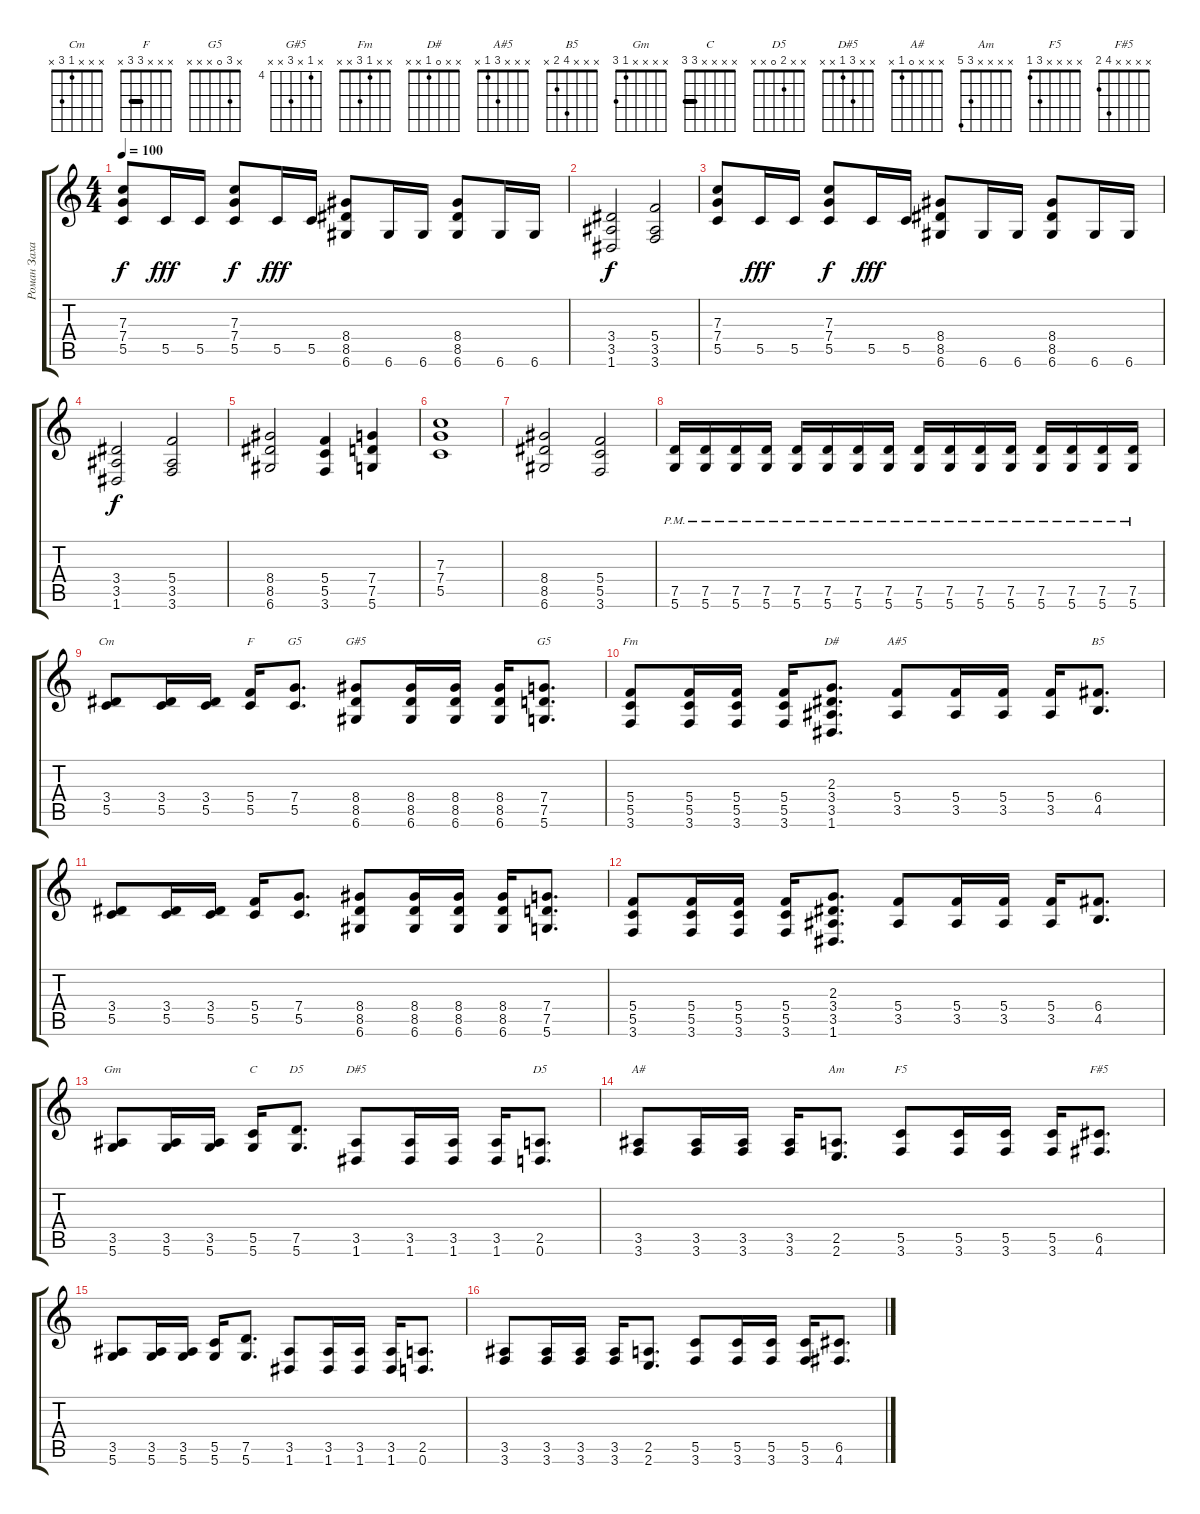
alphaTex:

\track ("Роман Захаров" "Роман Заха") {instrument distortionguitar}
\staff {score tabs}
\tuning (D4 A3 F3 C3 G2 D2) {hide}
\chord ("Cm" x x x 1 3 x)
\chord ("F" x x x 3 3 x) {barre 3}
\chord ("G5" x x x 5 5 3) {barre 5}
\chord ("G#5" x 4 x 6 x x) {firstfret 4}
\chord ("G5" x 3 0 x x x)
\chord ("Fm" x x 1 3 x x)
\chord ("D#" x x 0 1 x x)
\chord ("A#5" x x x 3 1 x)
\chord ("B5" x x x 4 2 x)
\chord ("Gm" x x x x 1 3)
\chord ("C" x x x x 3 3) {barre 3}
\chord ("D5" x 3 2 0 x x)
\chord ("D#5" x x 3 1 x x)
\chord ("D5" x x 2 0 x x)
\chord ("A#" x x x 0 1 x)
\chord ("Am" x x x x 3 5)
\chord ("F5" x x x x 3 1)
\chord ("F#5" x x x x 4 2)
\ts (4 4)
\tempo 100
\clef g2
\ks c
(7.3 7.4 5.5).8{dy f} 5.5.16{dy fff} 5.5.16 (7.3 7.4 5.5).8{dy f} 5.5.16{dy fff} 5.5.16 (8.4 8.5 6.6).8 6.6.16 6.6.16 (8.4 8.5 6.6).8 6.6.16 6.6.16 |
(3.4 3.5 1.6).2{dy f} (5.4 3.5 3.6).2 |
(7.3 7.4 5.5).8 5.5.16{dy fff} 5.5.16 (7.3 7.4 5.5).8{dy f} 5.5.16{dy fff} 5.5.16 (8.4 8.5 6.6).8 6.6.16 6.6.16 (8.4 8.5 6.6).8 6.6.16 6.6.16 |
(3.4 3.5 1.6).2{dy f} (5.4 3.5 3.6).2 |
(8.4 8.5 6.6).2 (5.4 5.5 3.6).4 (7.4 7.5 5.6).4 |
(7.3 7.4 5.5).1 |
(8.4 8.5 6.6).2 (5.4 5.5 3.6).2 |
(7.5{pm} 5.6{pm}).16 (7.5{pm} 5.6{pm}).16 (7.5{pm} 5.6{pm}).16 (7.5{pm} 5.6{pm}).16 (7.5{pm} 5.6{pm}).16 (7.5{pm} 5.6{pm}).16 (7.5{pm} 5.6{pm}).16 (7.5{pm} 5.6{pm}).16 (7.5{pm} 5.6{pm}).16 (7.5{pm} 5.6{pm}).16 (7.5{pm} 5.6{pm}).16 (7.5{pm} 5.6{pm}).16 (7.5{pm} 5.6{pm}).16 (7.5{pm} 5.6{pm}).16 (7.5{pm} 5.6{pm}).16 (7.5{pm} 5.6{pm}).16 |
(3.4 5.5).8{ch "Cm"} (3.4 5.5).16 (3.4 5.5).16 (5.4 5.5).16{ch "F"} (7.4 5.5).8{d ch "G5"} (8.4 8.5 6.6).8{ch "G#5"} (8.4 8.5 6.6).16 (8.4 8.5 6.6).16 (8.4 8.5 6.6).16 (7.4 7.5 5.6).8{d ch "G5"} |
(5.4 5.5 3.6).8{ch "Fm"} (5.4 5.5 3.6).16 (5.4 5.5 3.6).16 (5.4 5.5 3.6).16 (2.3 3.4 3.5 1.6).8{d ch "D#"} (5.4 3.5).8{ch "A#5"} (5.4 3.5).16 (5.4 3.5).16 (5.4 3.5).16 (6.4 4.5).8{d ch "B5"} |
(3.4 5.5).8 (3.4 5.5).16 (3.4 5.5).16 (5.4 5.5).16 (7.4 5.5).8{d} (8.4 8.5 6.6).8 (8.4 8.5 6.6).16 (8.4 8.5 6.6).16 (8.4 8.5 6.6).16 (7.4 7.5 5.6).8{d} |
(5.4 5.5 3.6).8 (5.4 5.5 3.6).16 (5.4 5.5 3.6).16 (5.4 5.5 3.6).16 (2.3 3.4 3.5 1.6).8{d} (5.4 3.5).8 (5.4 3.5).16 (5.4 3.5).16 (5.4 3.5).16 (6.4 4.5).8{d} |
(3.5 5.6).8{ch "Gm"} (3.5 5.6).16 (3.5 5.6).16 (5.5 5.6).16{ch "C"} (7.5 5.6).8{d ch "D5"} (3.5 1.6).8{ch "D#5"} (3.5 1.6).16 (3.5 1.6).16 (3.5 1.6).16 (2.5 0.6).8{d ch "D5"} |
(3.5 3.6).8{ch "A#"} (3.5 3.6).16 (3.5 3.6).16 (3.5 3.6).16 (2.5 2.6).8{d ch "Am"} (5.5 3.6).8{ch "F5"} (5.5 3.6).16 (5.5 3.6).16 (5.5 3.6).16 (6.5 4.6).8{d ch "F#5"} |
(3.5 5.6).8 (3.5 5.6).16 (3.5 5.6).16 (5.5 5.6).16 (7.5 5.6).8{d} (3.5 1.6).8 (3.5 1.6).16 (3.5 1.6).16 (3.5 1.6).16 (2.5 0.6).8{d} |
(3.5 3.6).8 (3.5 3.6).16 (3.5 3.6).16 (3.5 3.6).16 (2.5 2.6).8{d} (5.5 3.6).8 (5.5 3.6).16 (5.5 3.6).16 (5.5 3.6).16 (6.5 4.6).8{d}
